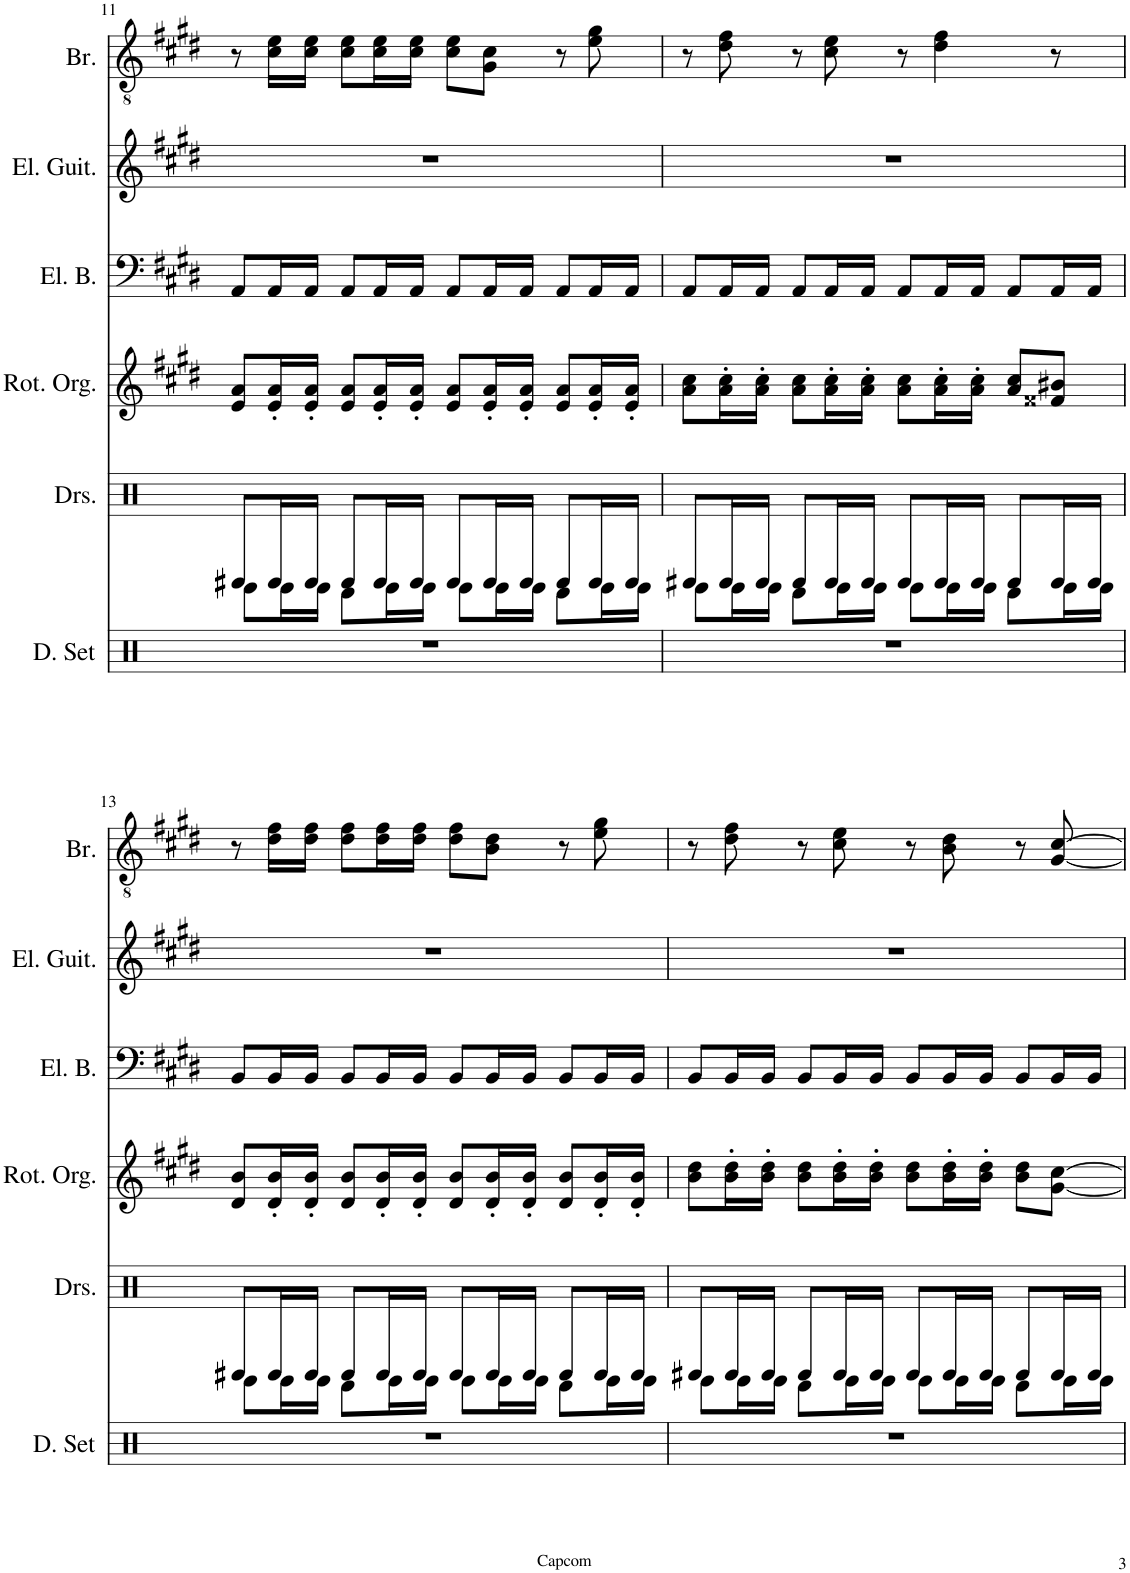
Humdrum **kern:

**kern	**kern	**kern	**kern	**kern	**kern
*part6	*part5	*part4	*part3	*part2	*part1
*staff6	*staff5	*staff4	*staff3	*staff2	*staff1
*I"ドラムセット	*I"ドラムセット	*I"ロータリーオルガン	*I"エレキベース	*I"エレキギター	*I"金管楽器
!!LO:PB:g=z
*clefX	*clefX	*clefG2	*clefF4	*clefG2	*clefGv2
*	*	*	*Trd7c12	*	*
*k[]	*k[]	*k[f#c#g#d#]	*k[f#c#g#d#]	*k[f#c#g#d#]	*k[f#c#g#d#]
*M4/4	*M4/4	*M4/4	*M4/4	*M4/4	*M4/4
=11	=11	=11	=11	=11	=11
*	*^	*	*	*	*
1r	8FF#X/L	8EE\L	8e/ 8a/L	8AA/L	1r	8r
.	16FF/L	16EE\L	16e/' 16a/'L	16AA/L	.	16c#\ 16e\LL
.	16FF/JJ	16EE\JJ	16e/' 16a/'JJ	16AA/JJ	.	16c#\ 16e\JJ
.	8FF/L	8DD\L	8e/ 8a/L	8AA/L	.	8c#\ 8e\L
.	16FF/L	16EE\L	16e/' 16a/'L	16AA/L	.	16c#\ 16e\L
.	16FF/JJ	16EE\JJ	16e/' 16a/'JJ	16AA/JJ	.	16c#\ 16e\JJ
.	8FF/L	8EE\L	8e/ 8a/L	8AA/L	.	8c#\ 8e\L
.	16FF/L	16EE\L	16e/' 16a/'L	16AA/L	.	8G#\ 8c#\J
.	16FF/JJ	16EE\JJ	16e/' 16a/'JJ	16AA/JJ	.	.
.	8FF/L	8DD\L	8e/ 8a/L	8AA/L	.	8r
.	16FF/L	16EE\L	16e/' 16a/'L	16AA/L	.	8e\ 8g#\
.	16FF/JJ	16EE\JJ	16e/' 16a/'JJ	16AA/JJ	.	.
=12	=12	=12	=12	=12	=12	=12
1r	8FF#X/L	8EE\L	8a\ 8cc#\L	8AA/L	1r	8r
.	16FF/L	16EE\L	16a\' 16cc#\'L	16AA/L	.	8d#\ 8f#\
.	16FF/JJ	16EE\JJ	16a\' 16cc#\'JJ	16AA/JJ	.	.
.	8FF/L	8DD\L	8a\ 8cc#\L	8AA/L	.	8r
.	16FF/L	16EE\L	16a\' 16cc#\'L	16AA/L	.	8c#\ 8e\
.	16FF/JJ	16EE\JJ	16a\' 16cc#\'JJ	16AA/JJ	.	.
.	8FF/L	8EE\L	8a\ 8cc#\L	8AA/L	.	8r
.	16FF/L	16EE\L	16a\' 16cc#\'L	16AA/L	.	4d#\ 4f#\
.	16FF/JJ	16EE\JJ	16a\' 16cc#\'JJ	16AA/JJ	.	.
.	8FF/L	8DD\L	8a/ 8cc#/L	8AA/L	.	.
.	16FF/L	16EE\L	8f##X/ 8b#X/J	16AA/L	.	8r
.	16FF/JJ	16EE\JJ	.	16AA/JJ	.	.
!!LO:LB:g=z
=13	=13	=13	=13	=13	=13	=13
1r	8FF#X/L	8EE\L	8d#/ 8b/L	8BB/L	1r	8r
.	16FF/L	16EE\L	16d#/' 16b/'L	16BB/L	.	16d#\ 16f#\LL
.	16FF/JJ	16EE\JJ	16d#/' 16b/'JJ	16BB/JJ	.	16d#\ 16f#\JJ
.	8FF/L	8DD\L	8d#/ 8b/L	8BB/L	.	8d#\ 8f#\L
.	16FF/L	16EE\L	16d#/' 16b/'L	16BB/L	.	16d#\ 16f#\L
.	16FF/JJ	16EE\JJ	16d#/' 16b/'JJ	16BB/JJ	.	16d#\ 16f#\JJ
.	8FF/L	8EE\L	8d#/ 8b/L	8BB/L	.	8d#\ 8f#\L
.	16FF/L	16EE\L	16d#/' 16b/'L	16BB/L	.	8B\ 8d#\J
.	16FF/JJ	16EE\JJ	16d#/' 16b/'JJ	16BB/JJ	.	.
.	8FF/L	8DD\L	8d#/ 8b/L	8BB/L	.	8r
.	16FF/L	16EE\L	16d#/' 16b/'L	16BB/L	.	8e\ 8g#\
.	16FF/JJ	16EE\JJ	16d#/' 16b/'JJ	16BB/JJ	.	.
=14	=14	=14	=14	=14	=14	=14
1r	8FF#X/L	8EE\L	8b\ 8dd#\L	8BB/L	1r	8r
.	16FF/L	16EE\L	16b\' 16dd#\'L	16BB/L	.	8d#\ 8f#\
.	16FF/JJ	16EE\JJ	16b\' 16dd#\'JJ	16BB/JJ	.	.
.	8FF/L	8DD\L	8b\ 8dd#\L	8BB/L	.	8r
.	16FF/L	16EE\L	16b\' 16dd#\'L	16BB/L	.	8c#\ 8e\
.	16FF/JJ	16EE\JJ	16b\' 16dd#\'JJ	16BB/JJ	.	.
.	8FF/L	8EE\L	8b\ 8dd#\L	8BB/L	.	8r
.	16FF/L	16EE\L	16b\' 16dd#\'L	16BB/L	.	8B\ 8d#\
.	16FF/JJ	16EE\JJ	16b\' 16dd#\'JJ	16BB/JJ	.	.
.	8FF/L	8DD\L	8b\ 8dd#\L	8BB/L	.	8r
.	16FF/L	16EE\L	[8g#\ [8cc#\J	16BB/L	.	[8G#/ [8c#/
.	16FF/JJ	16EE\JJ	.	16BB/JJ	.	.
*	*v	*v	*	*	*	*
=	=	=	=	=	=
*-	*-	*-	*-	*-	*-
